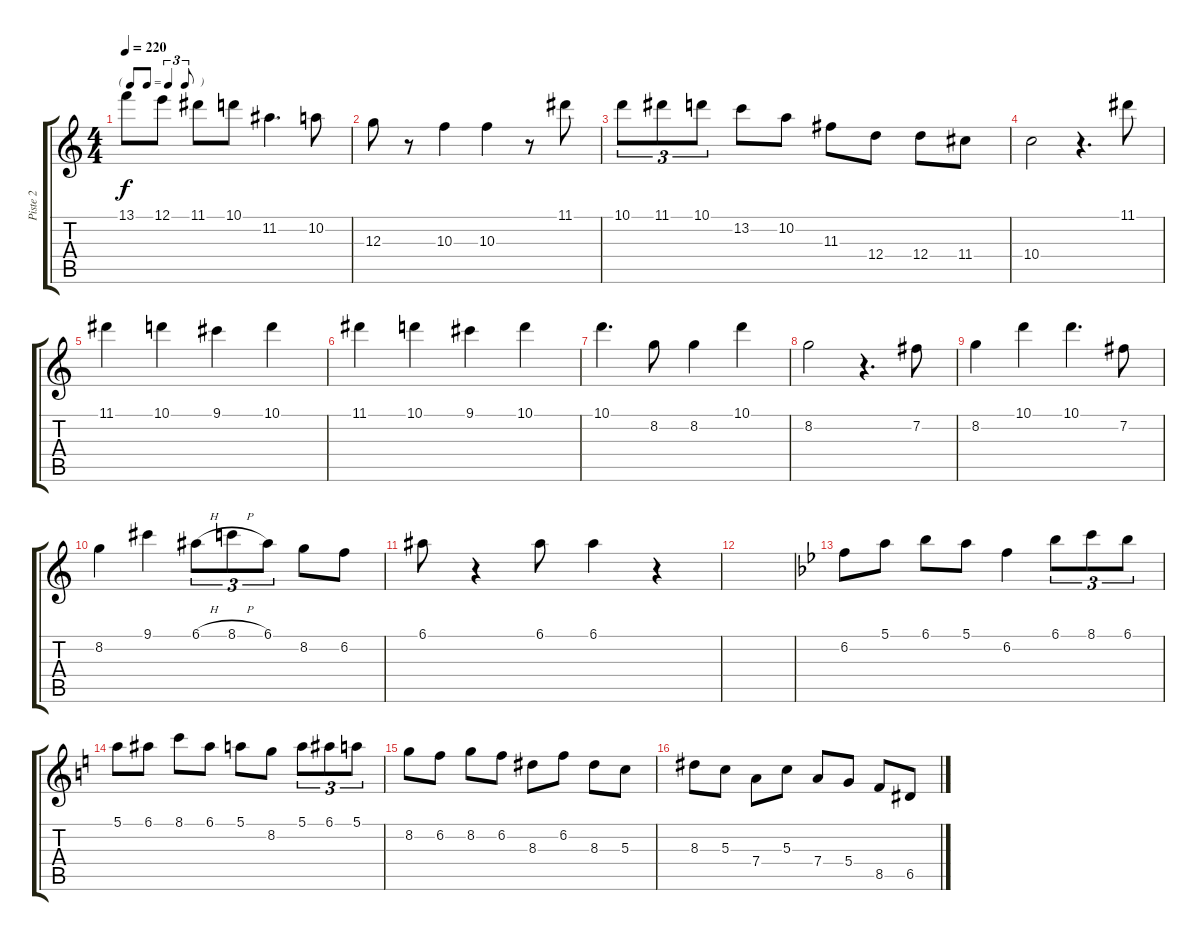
\track ("Piste 2" "Piste 2") {instrument acousticguitarsteel}
\staff {score tabs}
\tuning (E4 B3 G3 D3 A2 E2) {hide}
\ts (4 4)
\tf triplet8th
\tempo 220
\clef g2
\ks c
13.1.8{dy f} 12.1.8 11.1.8 10.1.8 11.2.4{d} 10.2.8 |
12.3.8 r.8 10.3.4 10.3.4 r.8 11.1.8 |
10.1.8{tu (3 2)} 11.1.8{tu (3 2)} 10.1.8{tu (3 2)} 13.2.8 10.2.8 11.3.8 12.4.8 12.4.8 11.4.8 |
10.4.2 r.4{d} 11.1.8 |
11.1.4 10.1.4 9.1.4 10.1.4 |
11.1.4 10.1.4 9.1.4 10.1.4 |
10.1.4{d} 8.2.8 8.2.4 10.1.4 |
8.2.2 r.4{d} 7.2.8 |
8.2.4 10.1.4 10.1.4{d} 7.2.8 |
8.2.4 9.1.4 6.1{h}.8{tu (3 2)} 8.1{h}.8{tu (3 2)} 6.1.8{tu (3 2)} 8.2.8 6.2.8 |
6.1.8 r.4 6.1.8 6.1.4 r.4 |
|
\ks gminor
6.2.8 5.1.8 6.1.8 5.1.8 6.2.4 6.1.8{tu (3 2)} 8.1.8{tu (3 2)} 6.1.8{tu (3 2)} |
\ks c
5.1.8 6.1.8 8.1.8 6.1.8 5.1.8 8.2.8 5.1.8{tu (3 2)} 6.1.8{tu (3 2)} 5.1.8{tu (3 2)} |
8.2.8 6.2.8 8.2.8 6.2.8 8.3.8 6.2.8 8.3.8 5.3.8 |
8.3.8 5.3.8 7.4.8 5.3.8 7.4.8 5.4.8 8.5.8 6.5.8
